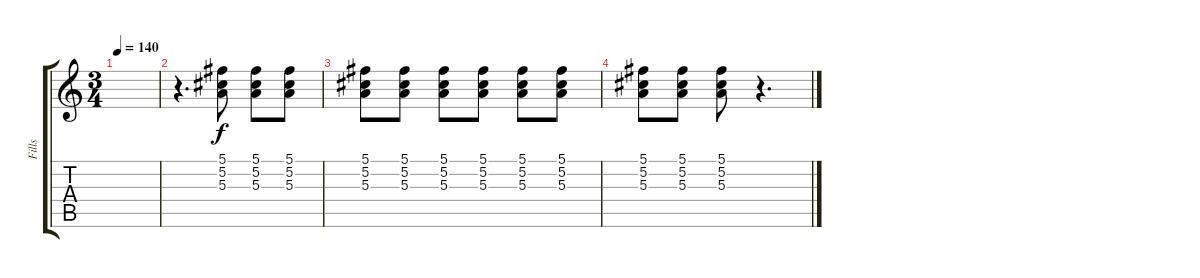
\track ("Fills" "Fills") {instrument distortionguitar}
\staff {score tabs}
\tuning (Db4 Ab3 E3 B2 Gb2 Db2) {hide}
\ts (3 4)
\tempo 140
\clef g2
\ks c
|
r.4{d} (5.1 5.2 5.3).8 (5.1 5.2 5.3).8 (5.1 5.2 5.3).8 |
(5.1 5.2 5.3).8 (5.1 5.2 5.3).8 (5.1 5.2 5.3).8 (5.1 5.2 5.3).8 (5.1 5.2 5.3).8 (5.1 5.2 5.3).8 |
(5.1 5.2 5.3).8 (5.1 5.2 5.3).8 (5.1 5.2 5.3).8 r.4{d}
